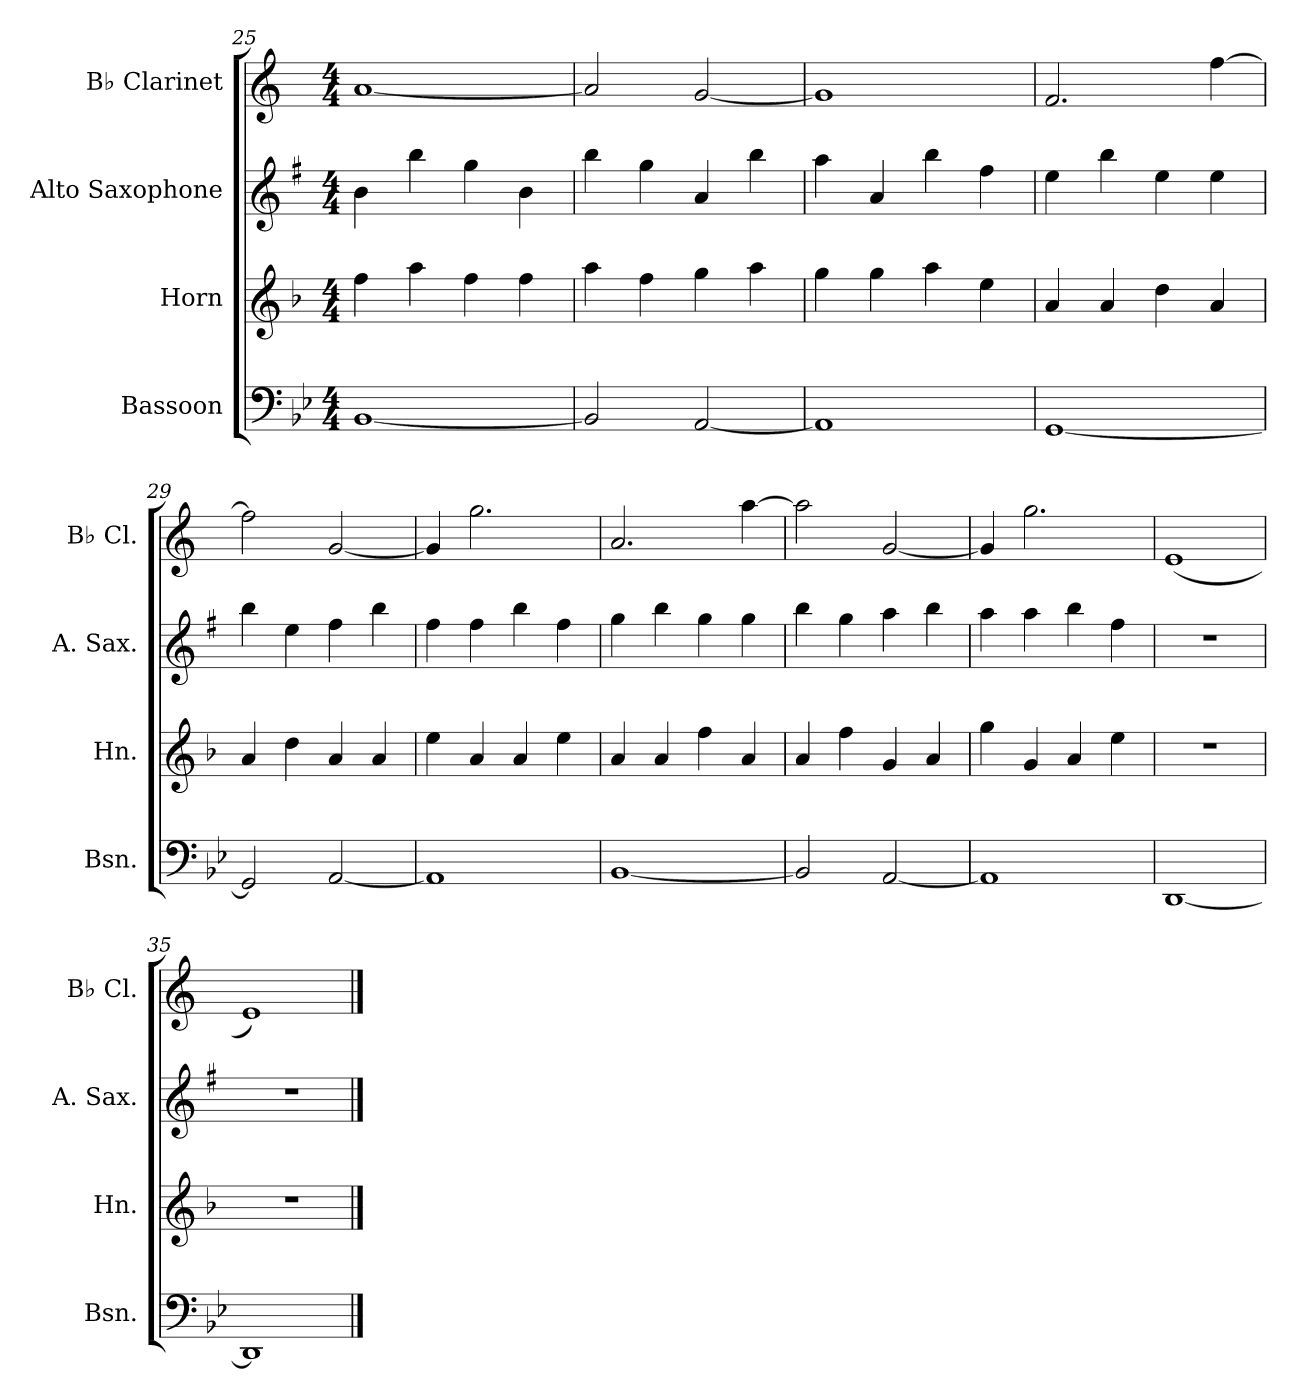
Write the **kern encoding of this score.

**kern	**kern	**kern	**kern
*part4	*part3	*part2	*part1
*staff4	*staff3	*staff2	*staff1
*I"Bassoon	*I"Horn	*I"Alto Saxophone	*I"B♭ Clarinet
*I'Bsn.	*I'Hn.	*I'A. Sax.	*I'B♭ Cl.
!!LO:LB:g=z
*clefF4	*clefG2	*clefG2	*clefG2
*	*ITrd4c7	*ITrd5c9	*ITrd1c2
*k[b-e-]	*k[b-e-]	*k[b-e-]	*k[b-e-]
*B-:	*B-:	*B-:	*B-:
*M4/4	*M4/4	*M4/4	*M4/4
=25	=25	=25	=25
[1BB-	4b-\	4d\	[1g
.	4dd\	4dd\	.
.	4b-\	4b-\	.
.	4b-\	4d\	.
=26	=26	=26	=26
2BB-/]	4dd\	4dd\	2g/]
.	4b-\	4b-\	.
[2AA/	4cc\	4c/	[2f/
.	4dd\	4dd\	.
=27	=27	=27	=27
1AA]	4cc\	4cc\	1f]
.	4cc\	4c/	.
.	4dd\	4dd\	.
.	4a\	4a\	.
=28	=28	=28	=28
[1GG	4d/	4g\	2.e-/
.	4d/	4dd\	.
.	4g\	4g\	.
.	4d/	4g\	[4ee-\
=29	=29	=29	=29
2GG/]	4d/	4dd\	2ee-\]
.	4g\	4g\	.
[2AA/	4d/	4a\	[2f/
.	4d/	4dd\	.
=30	=30	=30	=30
1AA]	4a\	4a\	4f/]
.	4d/	4a\	2.ff\
.	4d/	4dd\	.
.	4a\	4a\	.
=31	=31	=31	=31
[1BB-	4d/	4b-\	2.g/
.	4d/	4dd\	.
.	4b-\	4b-\	.
.	4d/	4b-\	[4gg\
=32	=32	=32	=32
2BB-/]	4d/	4dd\	2gg\]
.	4b-\	4b-\	.
[2AA/	4c/	4cc\	[2f/
.	4d/	4dd\	.
!!LO:PB:g=z
=33	=33	=33	=33
1AA]	4cc\	4cc\	4f/]
.	4c/	4cc\	2.ff\
.	4d/	4dd\	.
.	4a\	4a\	.
=34	=34	=34	=34
[1DD	1r	1r	(1d
=35	=35	=35	=35
1DD]	1r	1r	1d)
==	==	==	==
*-	*-	*-	*-
